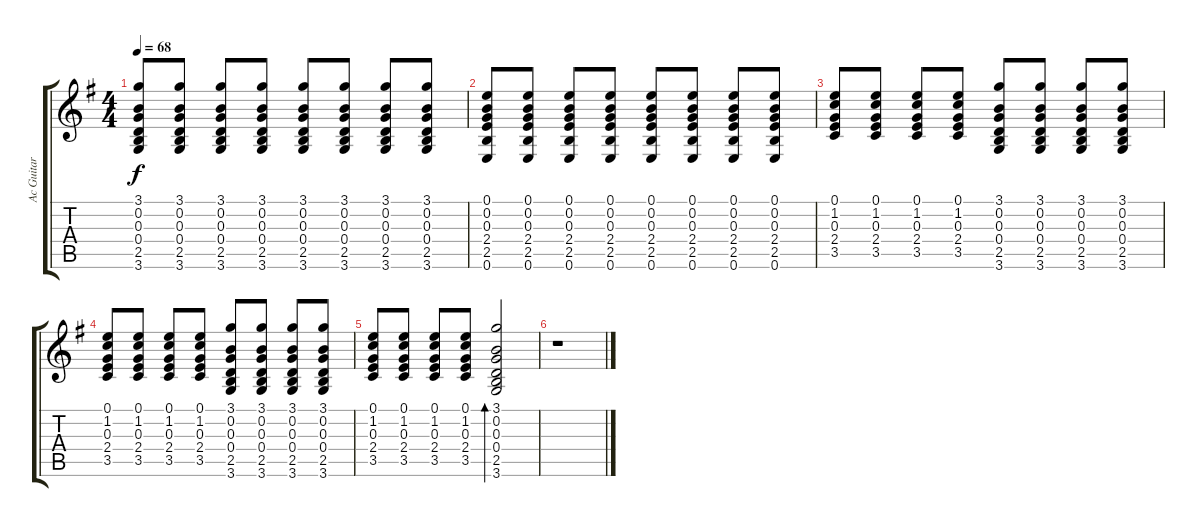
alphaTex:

\track ("Ac Guitar" "Ac Guitar") {instrument acousticguitarsteel}
\staff {score tabs}
\tuning (E4 B3 G3 D3 A2 E2) {hide}
\ts (4 4)
\tempo 68
\clef g2
\ks g
(3.1 0.2 0.3 0.4 2.5 3.6).8{dy f} (3.1 0.2 0.3 0.4 2.5 3.6).8 (3.1 0.2 0.3 0.4 2.5 3.6).8 (3.1 0.2 0.3 0.4 2.5 3.6).8 (3.1 0.2 0.3 0.4 2.5 3.6).8 (3.1 0.2 0.3 0.4 2.5 3.6).8 (3.1 0.2 0.3 0.4 2.5 3.6).8 (3.1 0.2 0.3 0.4 2.5 3.6).8 |
(0.1 0.2 0.3 2.4 2.5 0.6).8 (0.1 0.2 0.3 2.4 2.5 0.6).8 (0.1 0.2 0.3 2.4 2.5 0.6).8 (0.1 0.2 0.3 2.4 2.5 0.6).8 (0.1 0.2 0.3 2.4 2.5 0.6).8 (0.1 0.2 0.3 2.4 2.5 0.6).8 (0.1 0.2 0.3 2.4 2.5 0.6).8 (0.1 0.2 0.3 2.4 2.5 0.6).8 |
(0.1 1.2 0.3 2.4 3.5).8 (0.1 1.2 0.3 2.4 3.5).8 (0.1 1.2 0.3 2.4 3.5).8 (0.1 1.2 0.3 2.4 3.5).8 (3.1 0.2 0.3 0.4 2.5 3.6).8 (3.1 0.2 0.3 0.4 2.5 3.6).8 (3.1 0.2 0.3 0.4 2.5 3.6).8 (3.1 0.2 0.3 0.4 2.5 3.6).8 |
(0.1 1.2 0.3 2.4 3.5).8 (0.1 1.2 0.3 2.4 3.5).8 (0.1 1.2 0.3 2.4 3.5).8 (0.1 1.2 0.3 2.4 3.5).8 (3.1 0.2 0.3 0.4 2.5 3.6).8 (3.1 0.2 0.3 0.4 2.5 3.6).8 (3.1 0.2 0.3 0.4 2.5 3.6).8 (3.1 0.2 0.3 0.4 2.5 3.6).8 |
(0.1 1.2 0.3 2.4 3.5).8 (0.1 1.2 0.3 2.4 3.5).8 (0.1 1.2 0.3 2.4 3.5).8 (0.1 1.2 0.3 2.4 3.5).8 (3.1 0.2 0.3 0.4 2.5 3.6).2{bd 240} |
r.1
